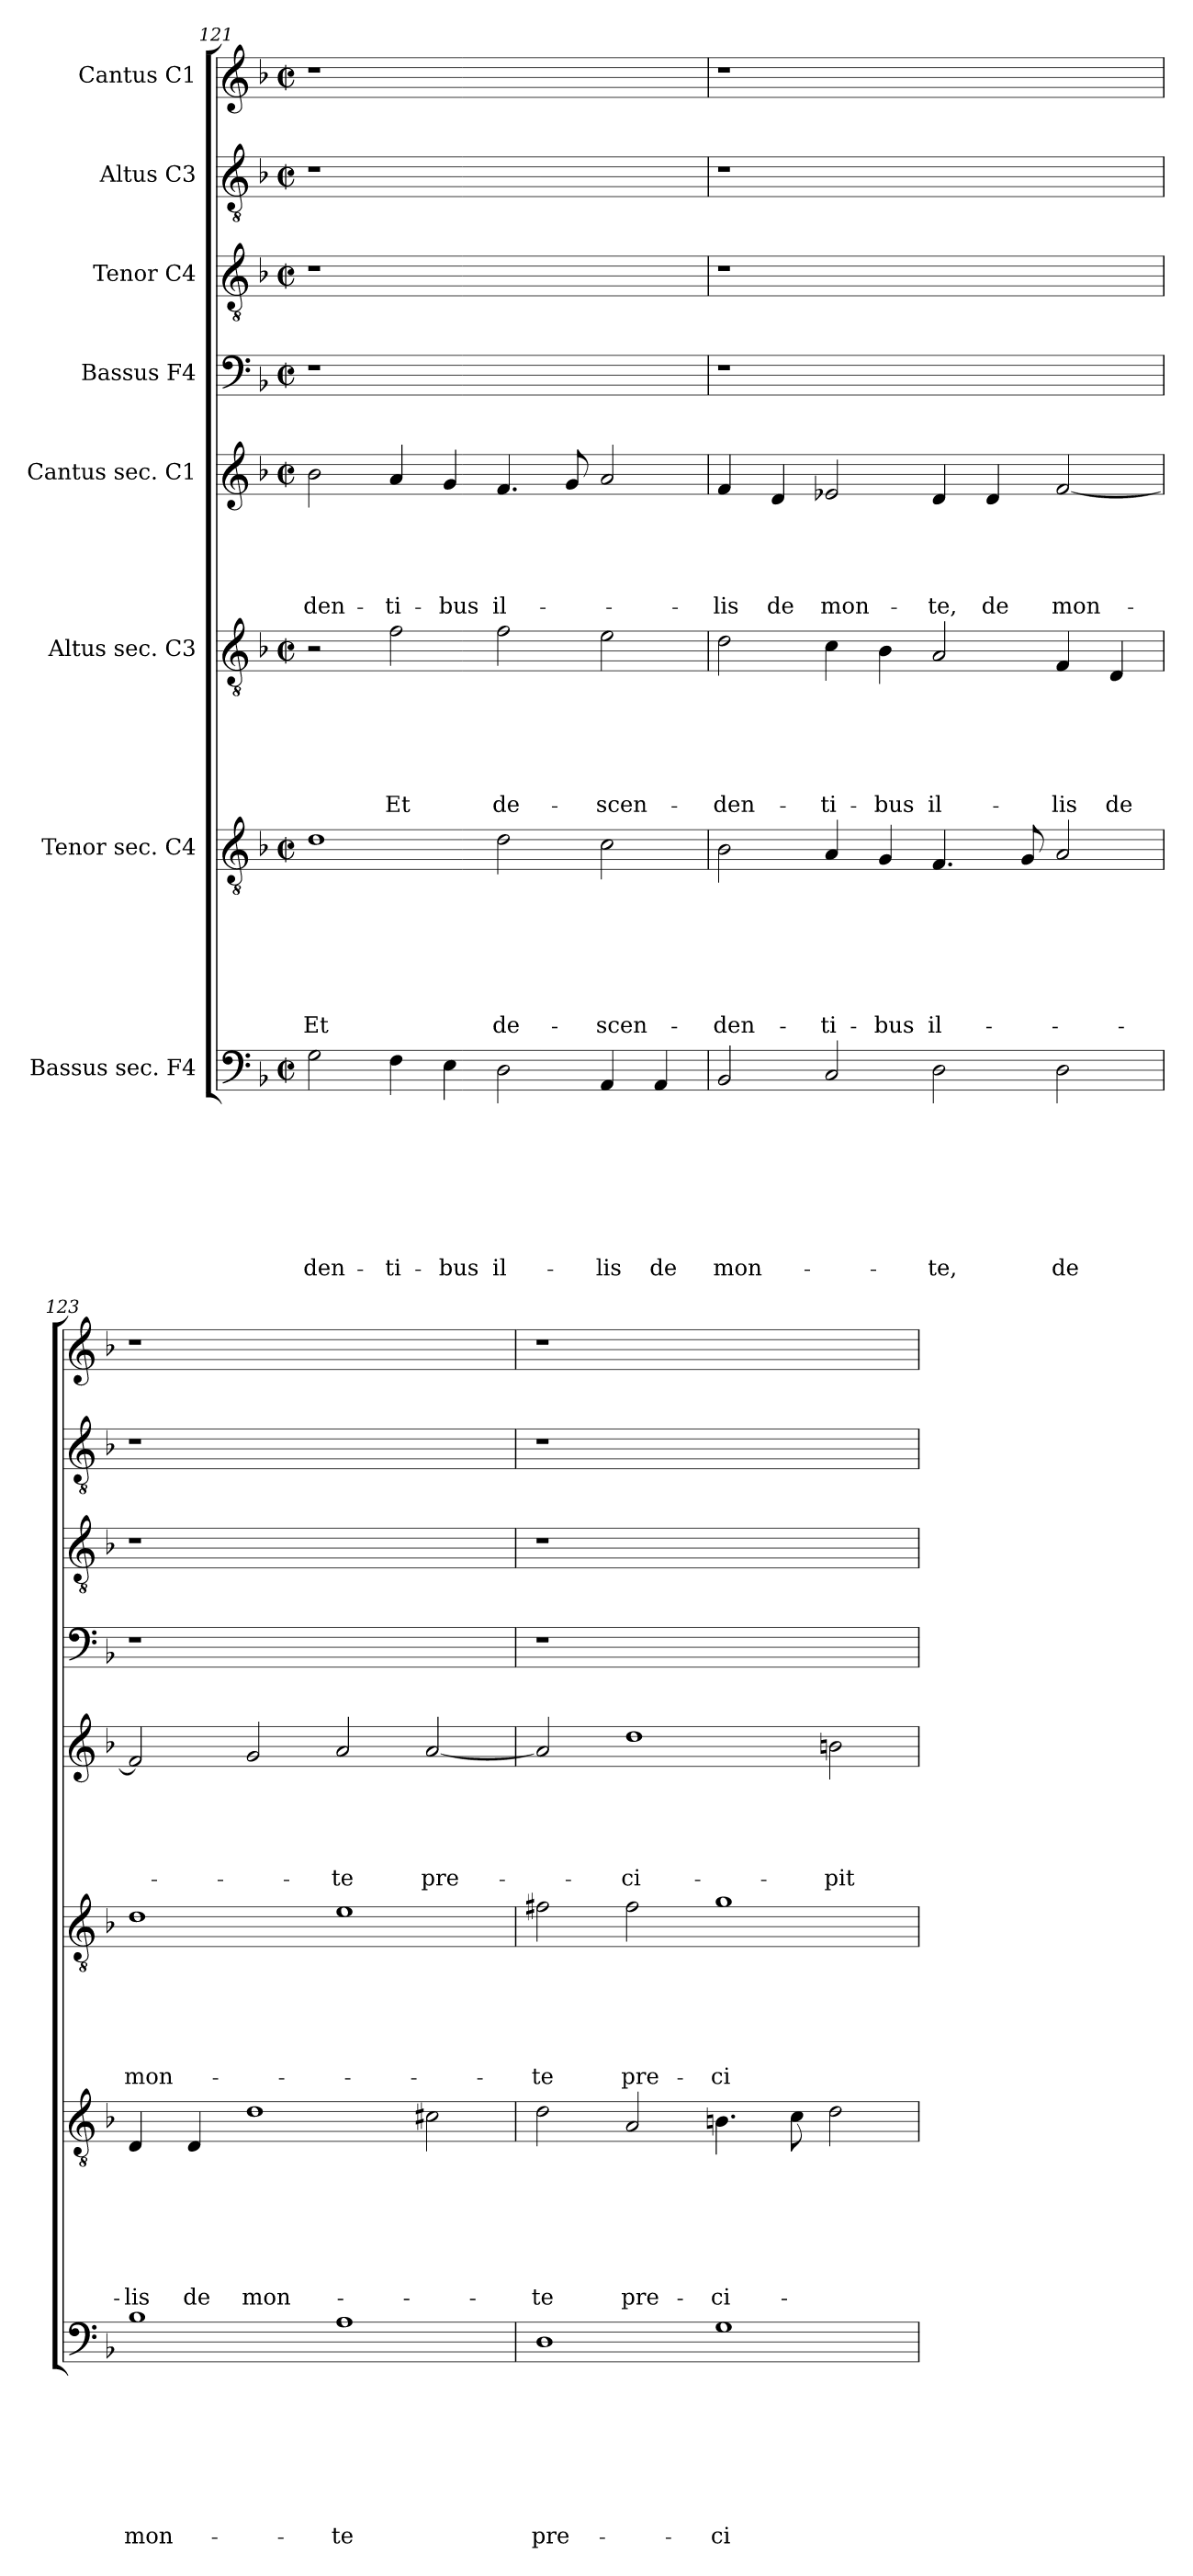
**kern	**text	**text	**text	**text	**text	**text	**text	**text	**kern	**text	**text	**text	**text	**text	**text	**text	**kern	**text	**text	**text	**text	**text	**text	**kern	**text	**text	**text	**text	**text	**kern	**kern	**kern	**kern
*part8	*part8	*part8	*part8	*part8	*part8	*part8	*part8	*part8	*part7	*part7	*part7	*part7	*part7	*part7	*part7	*part7	*part6	*part6	*part6	*part6	*part6	*part6	*part6	*part5	*part5	*part5	*part5	*part5	*part5	*part4	*part3	*part2	*part1
*staff8	*staff8	*staff8	*staff8	*staff8	*staff8	*staff8	*staff8	*staff8	*staff7	*staff7	*staff7	*staff7	*staff7	*staff7	*staff7	*staff7	*staff6	*staff6	*staff6	*staff6	*staff6	*staff6	*staff6	*staff5	*staff5	*staff5	*staff5	*staff5	*staff5	*staff4	*staff3	*staff2	*staff1
*I"Bassus sec. F4	*	*	*	*	*	*	*	*	*I"Tenor sec. C4	*	*	*	*	*	*	*	*I"Altus sec. C3	*	*	*	*	*	*	*I"Cantus sec. C1	*	*	*	*	*	*I"Bassus F4	*I"Tenor  C4	*I"Altus C3	*I"Cantus C1
*clefF4	*	*	*	*	*	*	*	*	*clefGv2	*	*	*	*	*	*	*	*clefGv2	*	*	*	*	*	*	*clefG2	*	*	*	*	*	*clefF4	*clefGv2	*clefGv2	*clefG2
*k[b-]	*	*	*	*	*	*	*	*	*k[b-]	*	*	*	*	*	*	*	*k[b-]	*	*	*	*	*	*	*k[b-]	*	*	*	*	*	*k[b-]	*k[b-]	*k[b-]	*k[b-]
*F:	*	*	*	*	*	*	*	*	*F:	*	*	*	*	*	*	*	*F:	*	*	*	*	*	*	*F:	*	*	*	*	*	*F:	*F:	*F:	*F:
*M2/2	*	*	*	*	*	*	*	*	*M2/2	*	*	*	*	*	*	*	*M2/2	*	*	*	*	*	*	*M2/2	*	*	*	*	*	*M2/2	*M2/2	*M2/2	*M2/2
*met(c|)	*	*	*	*	*	*	*	*	*met(c|)	*	*	*	*	*	*	*	*met(c|)	*	*	*	*	*	*	*met(c|)	*	*	*	*	*	*met(c|)	*met(c|)	*met(c|)	*met(c|)
=121	=121	=121	=121	=121	=121	=121	=121	=121	=121	=121	=121	=121	=121	=121	=121	=121	=121	=121	=121	=121	=121	=121	=121	=121	=121	=121	=121	=121	=121	=121	=121	=121	=121
2G\	.	.	.	.	.	.	.	-den-	1d	.	.	.	.	.	.	Et	2r	.	.	.	.	.	.	2b-\	.	.	.	.	-den-	1r	1r	1r	1r
4F\	.	.	.	.	.	.	.	-ti-	.	.	.	.	.	.	.	.	2f\	.	.	.	.	.	Et	4a/	.	.	.	.	-ti-	.	.	.	.
4E\	.	.	.	.	.	.	.	-bus	.	.	.	.	.	.	.	.	.	.	.	.	.	.	.	4g/	.	.	.	.	-bus	.	.	.	.
2D\	.	.	.	.	.	.	.	il-	2d\	.	.	.	.	.	.	de-	2f\	.	.	.	.	.	de-	4.f/	.	.	.	.	il-	1ryy	1ryy	1ryy	1ryy
.	.	.	.	.	.	.	.	.	.	.	.	.	.	.	.	.	.	.	.	.	.	.	.	8g/	.	.	.	.	.	.	.	.	.
4AA/	.	.	.	.	.	.	.	-lis	2c\	.	.	.	.	.	.	-scen-	2e\	.	.	.	.	.	-scen-	2a/	.	.	.	.	.	.	.	.	.
4AA/	.	.	.	.	.	.	.	de	.	.	.	.	.	.	.	.	.	.	.	.	.	.	.	.	.	.	.	.	.	.	.	.	.
=122	=122	=122	=122	=122	=122	=122	=122	=122	=122	=122	=122	=122	=122	=122	=122	=122	=122	=122	=122	=122	=122	=122	=122	=122	=122	=122	=122	=122	=122	=122	=122	=122	=122
2BB-/	.	.	.	.	.	.	.	mon-	2B-\	.	.	.	.	.	.	-den-	2d\	.	.	.	.	.	-den-	4f/	.	.	.	.	-lis	1r	1r	1r	1r
.	.	.	.	.	.	.	.	.	.	.	.	.	.	.	.	.	.	.	.	.	.	.	.	4d/	.	.	.	.	de	.	.	.	.
2C/	.	.	.	.	.	.	.	.	4A/	.	.	.	.	.	.	-ti-	4c\	.	.	.	.	.	-ti-	2e-X/	.	.	.	.	mon-	.	.	.	.
.	.	.	.	.	.	.	.	.	4G/	.	.	.	.	.	.	-bus	4B-\	.	.	.	.	.	-bus	.	.	.	.	.	.	.	.	.	.
2D\	.	.	.	.	.	.	.	-te,	4.F/	.	.	.	.	.	.	il-	2A/	.	.	.	.	.	il-	4d/	.	.	.	.	-te,	1ryy	1ryy	1ryy	1ryy
.	.	.	.	.	.	.	.	.	.	.	.	.	.	.	.	.	.	.	.	.	.	.	.	4d/	.	.	.	.	de	.	.	.	.
.	.	.	.	.	.	.	.	.	8G/	.	.	.	.	.	.	.	.	.	.	.	.	.	.	.	.	.	.	.	.	.	.	.	.
2D\	.	.	.	.	.	.	.	de	2A/	.	.	.	.	.	.	.	4F/	.	.	.	.	.	-lis	[2f/	.	.	.	.	mon-	.	.	.	.
.	.	.	.	.	.	.	.	.	.	.	.	.	.	.	.	.	4D/	.	.	.	.	.	de	.	.	.	.	.	.	.	.	.	.
=123	=123	=123	=123	=123	=123	=123	=123	=123	=123	=123	=123	=123	=123	=123	=123	=123	=123	=123	=123	=123	=123	=123	=123	=123	=123	=123	=123	=123	=123	=123	=123	=123	=123
1B-	.	.	.	.	.	.	.	mon-	4D/	.	.	.	.	.	.	-lis	1d	.	.	.	.	.	mon-	2f/]	.	.	.	.	.	1r	1r	1r	1r
.	.	.	.	.	.	.	.	.	4D/	.	.	.	.	.	.	de	.	.	.	.	.	.	.	.	.	.	.	.	.	.	.	.	.
.	.	.	.	.	.	.	.	.	1d	.	.	.	.	.	.	mon-	.	.	.	.	.	.	.	2g/	.	.	.	.	.	.	.	.	.
1A	.	.	.	.	.	.	.	-te	.	.	.	.	.	.	.	.	1e	.	.	.	.	.	.	2a/	.	.	.	.	-te	1ryy	1ryy	1ryy	1ryy
.	.	.	.	.	.	.	.	.	2c#X\	.	.	.	.	.	.	.	.	.	.	.	.	.	.	[2a/	.	.	.	.	pre-	.	.	.	.
=124	=124	=124	=124	=124	=124	=124	=124	=124	=124	=124	=124	=124	=124	=124	=124	=124	=124	=124	=124	=124	=124	=124	=124	=124	=124	=124	=124	=124	=124	=124	=124	=124	=124
1D	.	.	.	.	.	.	.	pre-	2d\	.	.	.	.	.	.	-te	2f#X\	.	.	.	.	.	-te	2a/]	.	.	.	.	.	1r	1r	1r	1r
.	.	.	.	.	.	.	.	.	2A/	.	.	.	.	.	.	pre-	2f#\	.	.	.	.	.	pre-	1dd	.	.	.	.	-ci-	.	.	.	.
1G	.	.	.	.	.	.	.	-ci-	4.Bn\	.	.	.	.	.	.	-ci-	1g	.	.	.	.	.	-ci-	.	.	.	.	.	.	1ryy	1ryy	1ryy	1ryy
.	.	.	.	.	.	.	.	.	8c\	.	.	.	.	.	.	.	.	.	.	.	.	.	.	.	.	.	.	.	.	.	.	.	.
.	.	.	.	.	.	.	.	.	2d\	.	.	.	.	.	.	.	.	.	.	.	.	.	.	2bn\	.	.	.	.	-pit	.	.	.	.
=	=	=	=	=	=	=	=	=	=	=	=	=	=	=	=	=	=	=	=	=	=	=	=	=	=	=	=	=	=	=	=	=	=
*-	*-	*-	*-	*-	*-	*-	*-	*-	*-	*-	*-	*-	*-	*-	*-	*-	*-	*-	*-	*-	*-	*-	*-	*-	*-	*-	*-	*-	*-	*-	*-	*-	*-
